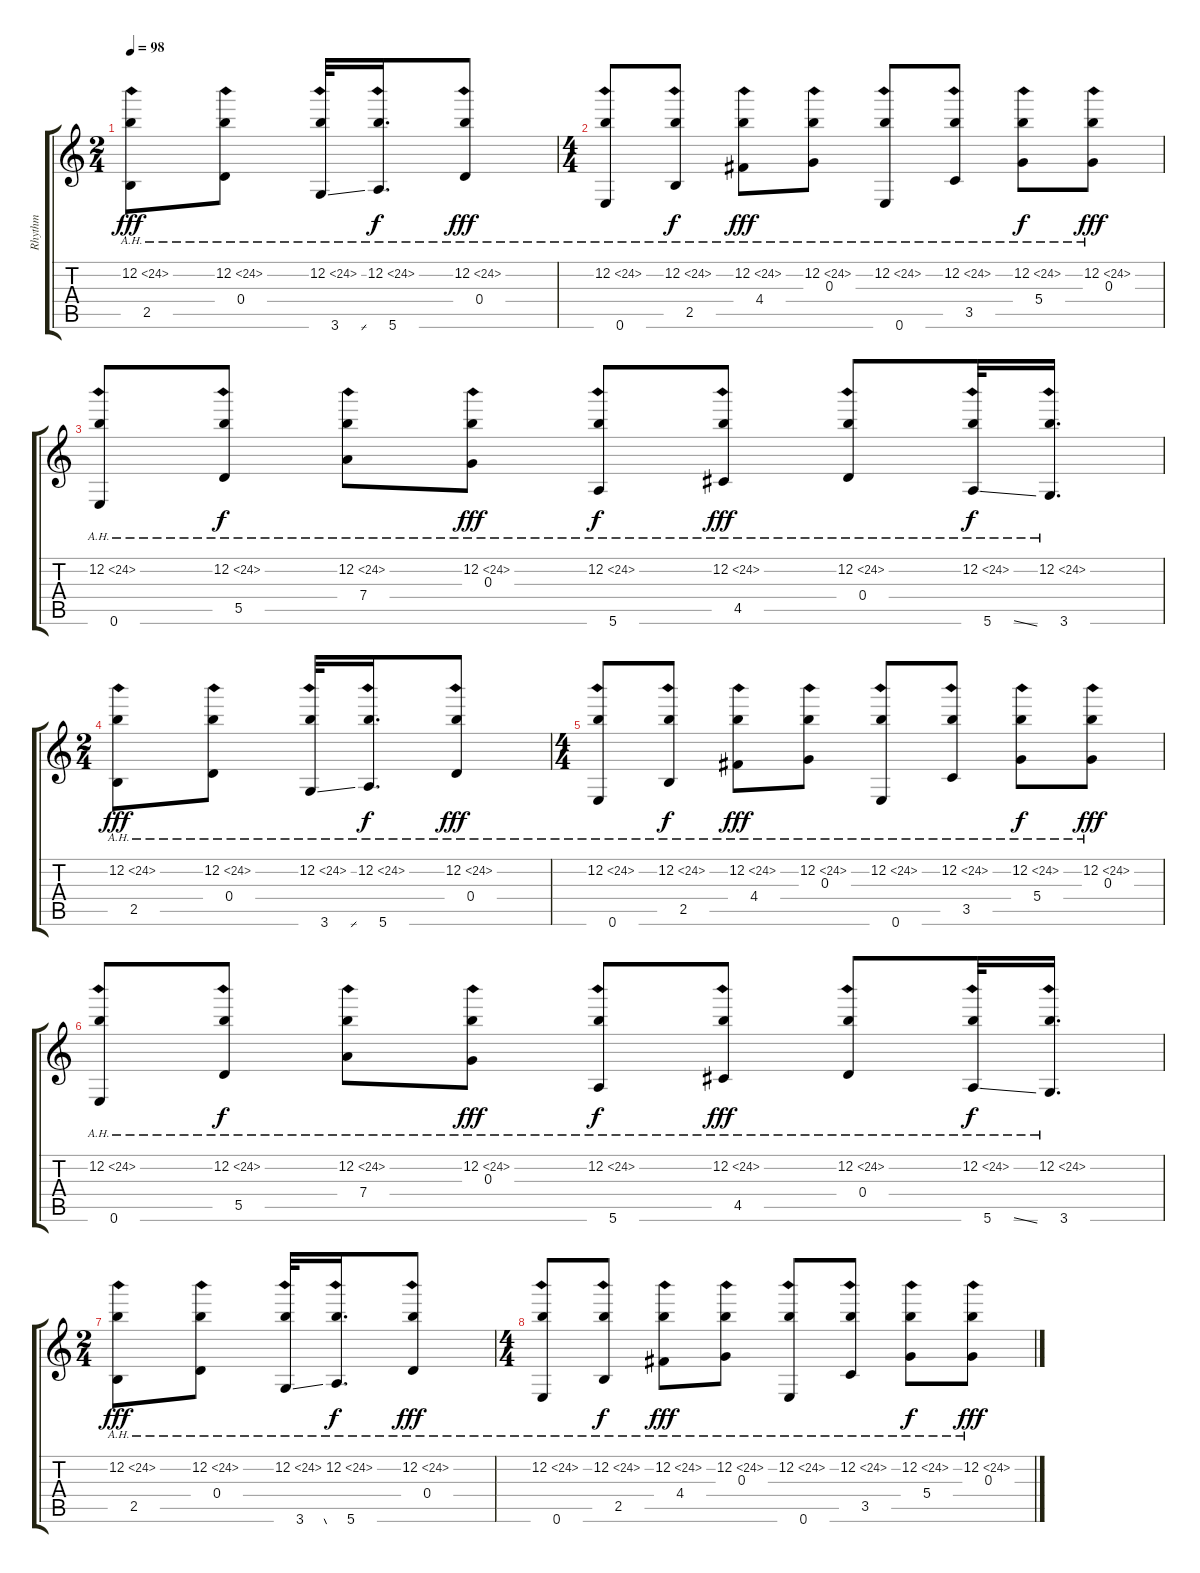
\track ("Rhythm" "Rhythm") {instrument electricguitarclean}
\staff {score tabs}
\tuning (E4 B3 G3 D3 A2 E2) {hide}
\ts (2 4)
\tempo 98
\clef g2
\ks c
(12.2{ah 12} 2.5).8{dy fff} (12.2{ah 12} 0.4).8 (12.2{ah 12} 3.6{ss}).32 (12.2{ah 12} 5.6).16{d dy f} (12.2{ah 12} 0.4).8{dy fff} |
\ts (4 4)
(12.2{ah 12} 0.6).8 (12.2{ah 12} 2.5).8{dy f} (12.2{ah 12} 4.4).8{dy fff} (12.2{ah 12} 0.3).8 (12.2{ah 12} 0.6).8 (12.2{ah 12} 3.5).8 (12.2{ah 12} 5.4).8{dy f} (12.2{ah 12} 0.3).8{dy fff} |
(12.2{ah 12} 0.6).8 (12.2{ah 12} 5.5).8{dy f} (12.2{ah 12} 7.4).8 (12.2{ah 12} 0.3).8{dy fff} (12.2{ah 12} 5.6).8{dy f} (12.2{ah 12} 4.5).8{dy fff} (12.2{ah 12} 0.4).8 (12.2{ah 12} 5.6{ss}).32{dy f} (12.2{ah 12} 3.6).16{d} |
\ts (2 4)
(12.2{ah 12} 2.5).8{dy fff} (12.2{ah 12} 0.4).8 (12.2{ah 12} 3.6{ss}).32 (12.2{ah 12} 5.6).16{d dy f} (12.2{ah 12} 0.4).8{dy fff} |
\ts (4 4)
(12.2{ah 12} 0.6).8 (12.2{ah 12} 2.5).8{dy f} (12.2{ah 12} 4.4).8{dy fff} (12.2{ah 12} 0.3).8 (12.2{ah 12} 0.6).8 (12.2{ah 12} 3.5).8 (12.2{ah 12} 5.4).8{dy f} (12.2{ah 12} 0.3).8{dy fff} |
(12.2{ah 12} 0.6).8 (12.2{ah 12} 5.5).8{dy f} (12.2{ah 12} 7.4).8 (12.2{ah 12} 0.3).8{dy fff} (12.2{ah 12} 5.6).8{dy f} (12.2{ah 12} 4.5).8{dy fff} (12.2{ah 12} 0.4).8 (12.2{ah 12} 5.6{ss}).32{dy f} (12.2{ah 12} 3.6).16{d} |
\ts (2 4)
(12.2{ah 12} 2.5).8{dy fff} (12.2{ah 12} 0.4).8 (12.2{ah 12} 3.6{ss}).32 (12.2{ah 12} 5.6).16{d dy f} (12.2{ah 12} 0.4).8{dy fff} |
\ts (4 4)
(12.2{ah 12} 0.6).8 (12.2{ah 12} 2.5).8{dy f} (12.2{ah 12} 4.4).8{dy fff} (12.2{ah 12} 0.3).8 (12.2{ah 12} 0.6).8 (12.2{ah 12} 3.5).8 (12.2{ah 12} 5.4).8{dy f} (12.2{ah 12} 0.3).8{dy fff}
